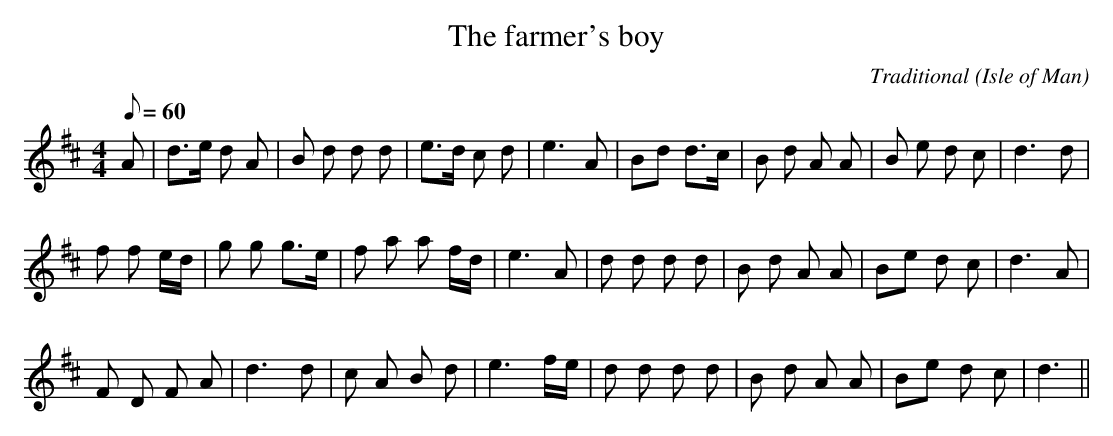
X:1
T:The farmer's boy
C:Traditional
O:Isle of Man
M:4/4
Q:60
K:D
A|d>e d A|B d d d|e>d c d|e3 A|Bd d>c|B d A A|B e d c|d3 d|
f f e/d/|g g g>e|f a a f/d/|e3 A|d d d d|B d A A|Be d c|d3 A|
F D F A|d3 d|c A B d|e3 f/e/|d d d d|B d A A|Be d c|d3||
